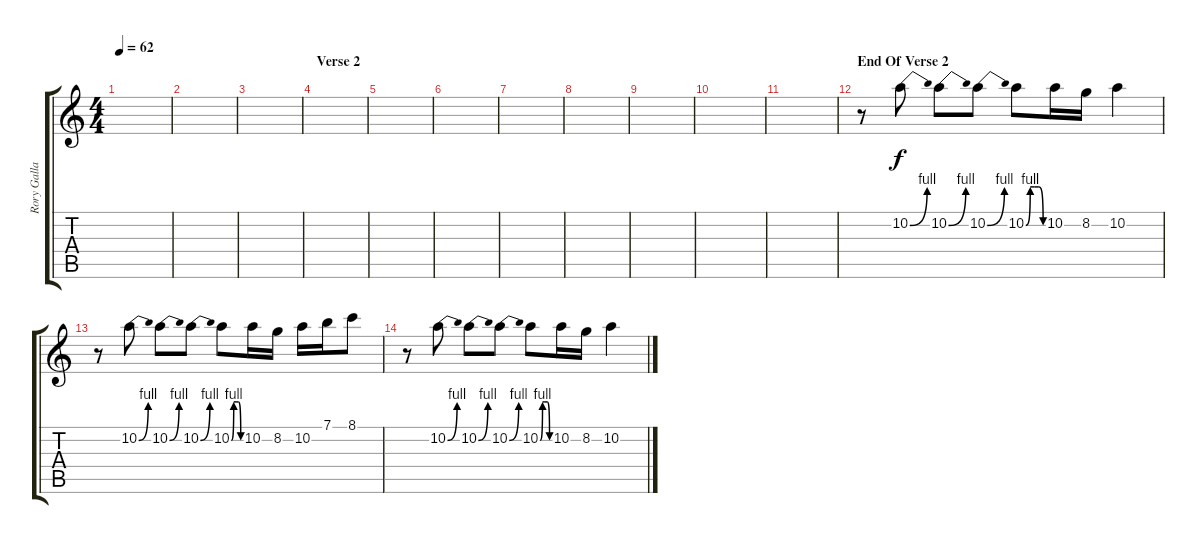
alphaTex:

\track ("Rory Gallagher" "Rory Galla") {instrument distortionguitar}
\staff {score tabs}
\tuning (E4 B3 G3 D3 A2 E2) {hide}
\ts (4 4)
\tempo 62
\clef g2
\ks c
|
|
|
\section ("" "Verse 2")
|
|
|
|
|
|
|
|
\section ("" "End Of Verse 2")
r.8 10.2{be (bend 0 0 60 4)}.8 10.2{be (bend 0 0 60 4)}.8 10.2{be (bend 0 0 60 4)}.8 10.2{be (custom 0 0 15 4 30 4 45 4 60 0)}.8 10.2.16 8.2.16 10.2.4 |
r.8 10.2{be (bend 0 0 60 4)}.8 10.2{be (bend 0 0 60 4)}.8 10.2{be (bend 0 0 60 4)}.8 10.2{be (custom 0 0 15 4 30 4 45 4 60 0)}.8 10.2.16 8.2.16 10.2.16 7.1.16 8.1.8 |
r.8 10.2{be (bend 0 0 60 4)}.8 10.2{be (bend 0 0 60 4)}.8 10.2{be (bend 0 0 60 4)}.8 10.2{be (custom 0 0 15 4 30 4 45 4 60 0)}.8 10.2.16 8.2.16 10.2.4
